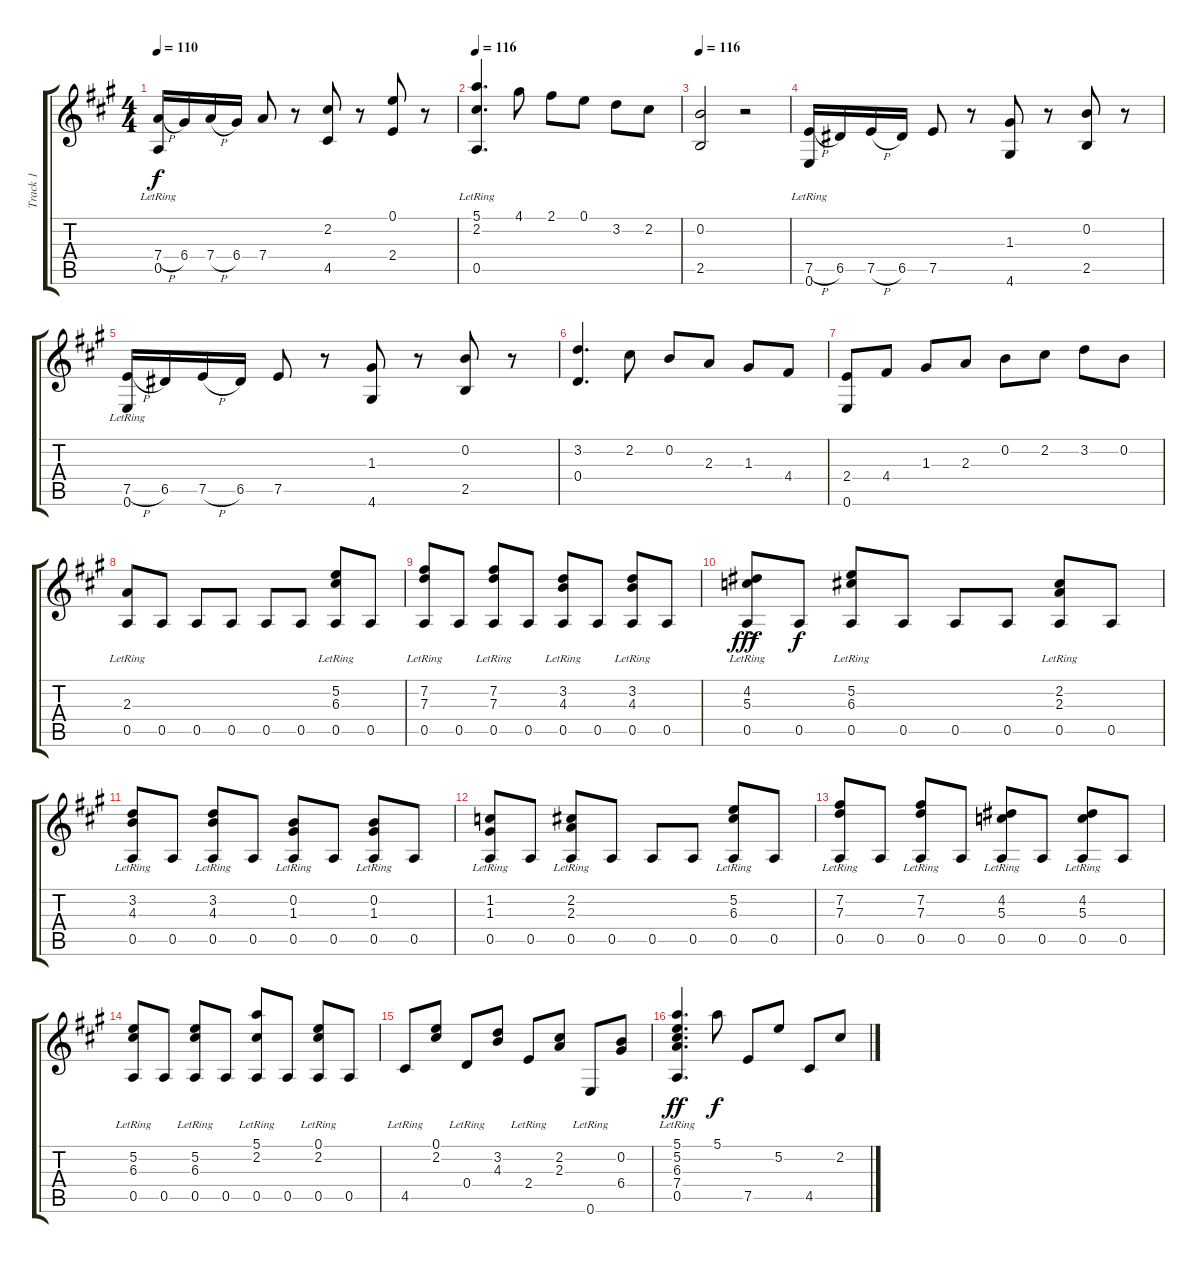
\track ("Track 1" "Track 1") {instrument acousticguitarnylon}
\staff {score tabs}
\tuning (E4 B3 G3 D3 A2 E2) {hide}
\ts (4 4)
\tempo 110
\clef g2
\ks a
(7.4{h} 0.5{lr}).16{dy f} 6.4.16 7.4{h}.16 6.4.16 7.4.8 r.8 (2.2 4.5).8 r.8 (0.1 2.4).8 r.8 |
\tempo 116
(5.1 2.2 0.5{lr}).4{d} 4.1.8 2.1.8 0.1.8 3.2.8 2.2.8 |
\tempo 116
(0.2 2.5).2 r.2 |
(7.5{h} 0.6{lr}).16 6.5.16 7.5{h}.16 6.5.16 7.5.8 r.8 (1.3 4.6).8 r.8 (0.2 2.5).8 r.8 |
(7.5{h} 0.6{lr}).16 6.5.16 7.5{h}.16 6.5.16 7.5.8 r.8 (1.3 4.6).8 r.8 (0.2 2.5).8 r.8 |
(3.2 0.4).4{d} 2.2.8 0.2.8 2.3.8 1.3.8 4.4.8 |
(2.4 0.6).8 4.4.8 1.3.8 2.3.8 0.2.8 2.2.8 3.2.8 0.2.8 |
(2.3{lr} 0.5).8 0.5.8 0.5.8 0.5.8 0.5.8 0.5.8 (5.2{lr} 6.3{lr} 0.5).8 0.5.8 |
(7.2{lr} 7.3{lr} 0.5).8 0.5.8 (7.2{lr} 7.3{lr} 0.5).8 0.5.8 (3.2{lr} 4.3{lr} 0.5).8 0.5.8 (3.2{lr} 4.3{lr} 0.5).8 0.5.8 |
(4.2{ac lr} 5.3{lr} 0.5).8{dy fff} 0.5.8{dy f} (5.2{lr} 6.3{lr} 0.5).8 0.5.8 0.5.8 0.5.8 (2.2{lr} 2.3{lr} 0.5).8 0.5.8 |
(3.2{lr} 4.3{lr} 0.5).8 0.5.8 (3.2{lr} 4.3{lr} 0.5).8 0.5.8 (0.2{lr} 1.3{lr} 0.5).8 0.5.8 (0.2{lr} 1.3{lr} 0.5).8 0.5.8 |
(1.2{lr} 1.3{lr} 0.5).8 0.5.8 (2.2{lr} 2.3{lr} 0.5).8 0.5.8 0.5.8 0.5.8 (5.2{lr} 6.3{lr} 0.5).8 0.5.8 |
(7.2{lr} 7.3{lr} 0.5).8 0.5.8 (7.2{lr} 7.3{lr} 0.5).8 0.5.8 (4.2{lr} 5.3{lr} 0.5).8 0.5.8 (4.2{lr} 5.3{lr} 0.5).8 0.5.8 |
(5.2{lr} 6.3{lr} 0.5).8 0.5.8 (5.2{lr} 6.3{lr} 0.5).8 0.5.8 (5.1{lr} 2.2{lr} 0.5).8 0.5.8 (0.1{lr} 2.2{lr} 0.5).8 0.5.8 |
4.5{lr}.8 (0.1 2.2).8 0.4{lr}.8 (3.2 4.3).8 2.4{lr}.8 (2.2 2.3).8 0.6{lr}.8 (0.2 6.4).8 |
(5.1 5.2 6.3 7.4 0.5{lr}).4{d dy ff} 5.1.8{dy f} 7.5.8 5.2.8 4.5.8 2.2.8
